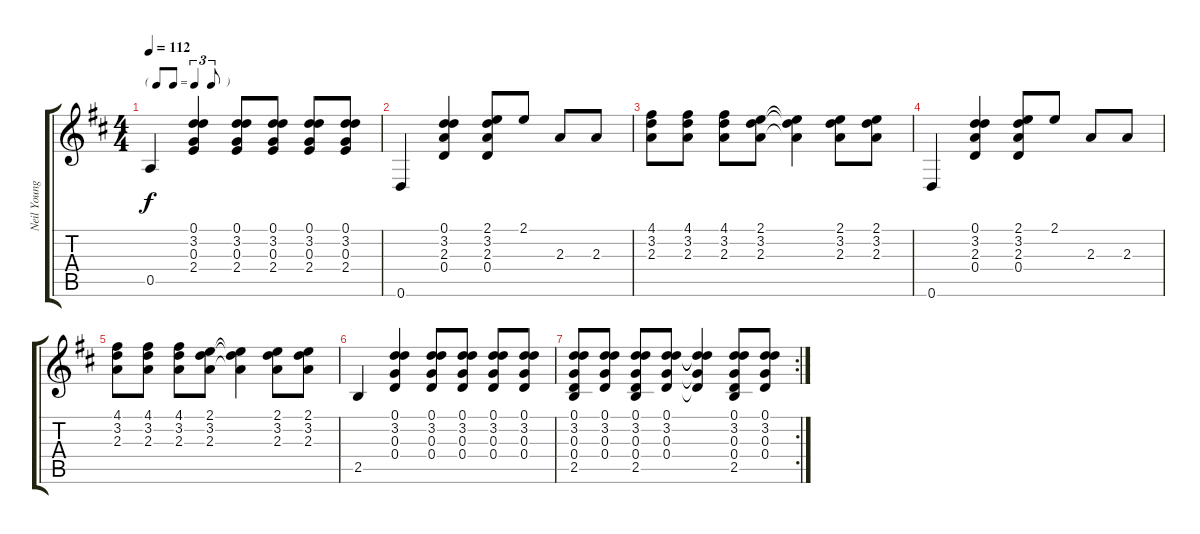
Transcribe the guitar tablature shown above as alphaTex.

\track ("Neil Young - Acoustic Guitar" "Neil Young") {instrument acousticguitarsteel}
\staff {score tabs}
\tuning (D4 B3 G3 D3 A2 D2) {hide}
\ts (4 4)
\tf triplet8th
\tempo 112
\clef g2
\ks d
0.5.4{dy f} (0.1 3.2 0.3 2.4).4 (0.1 3.2 0.3 2.4).8 (0.1 3.2 0.3 2.4).8 (0.1 3.2 0.3 2.4).8 (0.1 3.2 0.3 2.4).8 |
0.6.4 (0.1 3.2 2.3 0.4).4 (2.1 3.2 2.3 0.4).8 2.1.8 2.3.8 2.3.8 |
(4.1 3.2 2.3).8 (4.1 3.2 2.3).8 (4.1 3.2 2.3).8 (2.1 3.2 2.3).8 (2.1{t} 3.2{t} 2.3{t}).4 (2.1 3.2 2.3).8 (2.1 3.2 2.3).8 |
0.6.4 (0.1 3.2 2.3 0.4).4 (2.1 3.2 2.3 0.4).8 2.1.8 2.3.8 2.3.8 |
(4.1 3.2 2.3).8 (4.1 3.2 2.3).8 (4.1 3.2 2.3).8 (2.1 3.2 2.3).8 (2.1{t} 3.2{t} 2.3{t}).4 (2.1 3.2 2.3).8 (2.1 3.2 2.3).8 |
2.5.4 (0.1 3.2 0.3 0.4).4 (0.1 3.2 0.3 0.4).8 (0.1 3.2 0.3 0.4).8 (0.1 3.2 0.3 0.4).8 (0.1 3.2 0.3 0.4).8 |
\rc 2
(0.1 3.2 0.3 0.4 2.5).8 (0.1 3.2 0.3 0.4).8 (0.1 3.2 0.3 0.4 2.5).8 (0.1 3.2 0.3 0.4).8 (0.1{t} 3.2{t} 0.3{t} 0.4{t}).4 (0.1 3.2 0.3 0.4 2.5).8 (0.1 3.2 0.3 0.4).8
